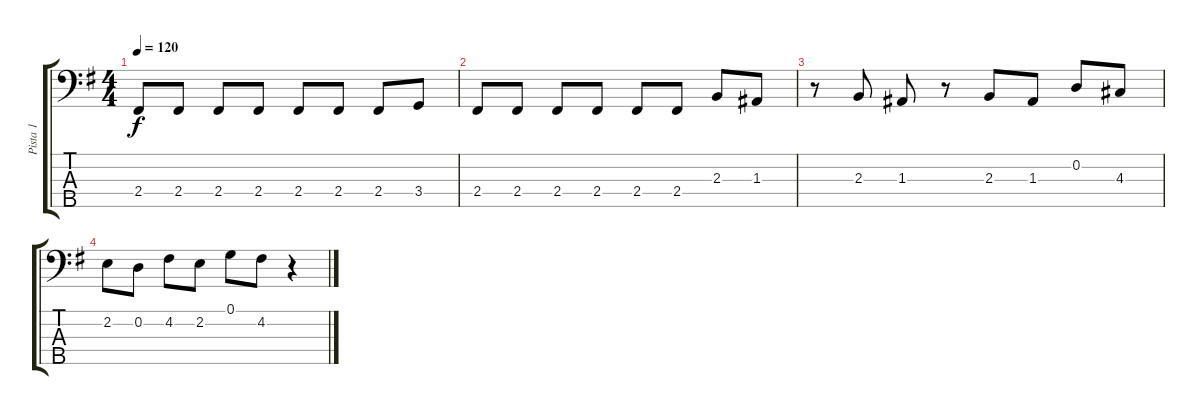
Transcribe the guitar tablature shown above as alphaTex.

\track ("Pista 1" "Pista 1") {instrument electricbassfinger}
\staff {score tabs}
\tuning (G2 D2 A1 E1 B0) {hide}
\ts (4 4)
\tempo 120
\clef f4
\ks g
2.4.8{dy f} 2.4.8 2.4.8 2.4.8 2.4.8 2.4.8 2.4.8 3.4.8 |
2.4.8 2.4.8 2.4.8 2.4.8 2.4.8 2.4.8 2.3.8 1.3.8 |
r.8 2.3.8 1.3.8 r.8 2.3.8 1.3.8 0.2.8 4.3.8 |
2.2.8 0.2.8 4.2.8 2.2.8 0.1.8 4.2.8 r.4
